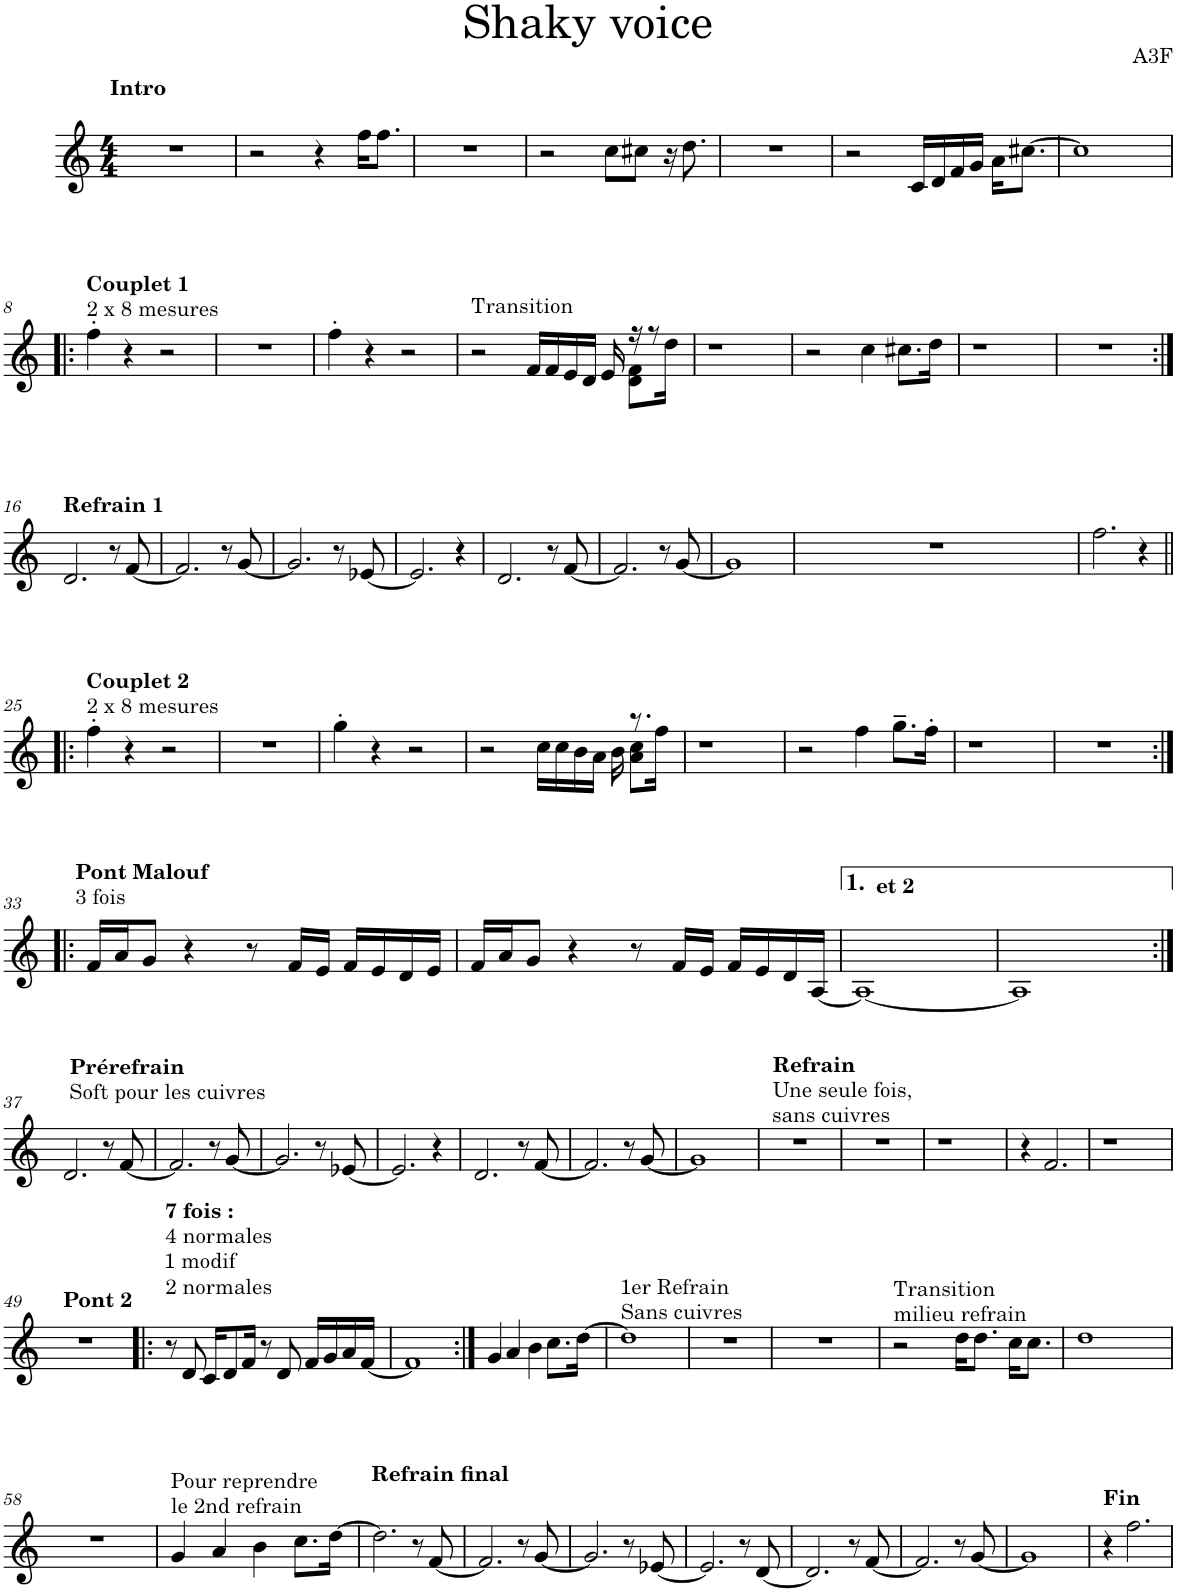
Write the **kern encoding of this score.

**kern
*part1
*staff1
*I"Trompette en Sib
*I'Tromp. en Sib
*clefG2
*Trd1c2
*k[]
*M4/4
=1
1r
=2
2r
4r
16ff\KL
8.ff\J
=3
1r
=4
2r
8cc\L
8cc#X\J
16r
8.dd\
=5
1r
=6
2r
16c/LL
16d/
16f/
16g/JJ
16a\KL
[8.cc#X\J
=7
1cc#]
!!LO:LB:g=z
=8!|:
4ff'\
4r
2r
=9
1r
=10
4ff'\
4r
2r
=11
*^
2r	16ryy
*v	*v
16f/LL
16f/
16e/
16d/JJ
16e/
*^
16r	8d\ 8f\L
8r	.
.	16dd\Jk
*v	*v
=12
1r
=13
2r
4cc\
8.cc#X\L
16dd\Jk
=14
1r
=15
1r
!!LO:LB:g=z
=16:|!
2.d/
8r
[8f/
=17
2.f/]
8r
[8g/
=18
2.g/]
8r
[8e-X/
=19
2.e-/]
4r
=20
2.d/
8r
[8f/
=21
2.f/]
8r
[8g/
=22
1g]
=23
1r
=24
2.ff\
4r
!!LO:LB:g=z
=25!|:
4ff'\
4r
2r
=26
1r
=27
4gg'\
4r
2r
=28
*^
2r	16ryy
*v	*v
16cc\LL
16cc\
16b\
16a\JJ
16b\
*^
8.r	8a\ 8cc\L
.	16ff\Jk
*v	*v
=29
1r
=30
2r
4ff\
8.gg~\L
16ff'\Jk
=31
1r
=32
1r
!!LO:LB:g=z
=33:|!|:
16f/LL
16a/J
8g/J
4r
8r
16f/LL
16e/JJ
16f/LL
16e/
16d/
16e/JJ
=34
16f/LL
16a/J
8g/J
4r
8r
16f/LL
16e/JJ
16f/LL
16e/
16d/
[16A/JJ
=35
1A_
=36
1A]
!!LO:LB:g=z
=37:|!
2.d/
8r
[8f/
=38
2.f/]
8r
[8g/
=39
2.g/]
8r
[8e-X/
=40
2.e-/]
4r
=41
2.d/
8r
[8f/
=42
2.f/]
8r
[8g/
=43
1g]
=44
1r
=45
1r
=46
1r
=47
4r
2.f/
=48
1r
!!LO:LB:g=z
=49
1r
=50!|:
8r
8d/
16c/KL
8d/
16f/Jk
8r
8d/
16f/LL
16g/
16a/
[16f/JJ
=51
1f]
=52:|!
4g/
4a/
4b\
8.cc\L
[16dd\Jk
=53
1dd]
=54
1r
=55
1r
=56
2r
16dd\KL
8.dd\J
16cc\KL
8.cc\J
=57
1dd
!!LO:LB:g=z
=58
1r
=59
4g/
4a/
4b\
8.cc\L
[16dd\Jk
=60
2.dd\]
8r
[8f/
=61
2.f/]
8r
[8g/
=62
2.g/]
8r
[8e-X/
=63
2.e-/]
8r
[8d/
=64
2.d/]
8r
[8f/
=65
2.f/]
8r
[8g/
=66
1g]
=67
4r
2.ff\
=
*-
